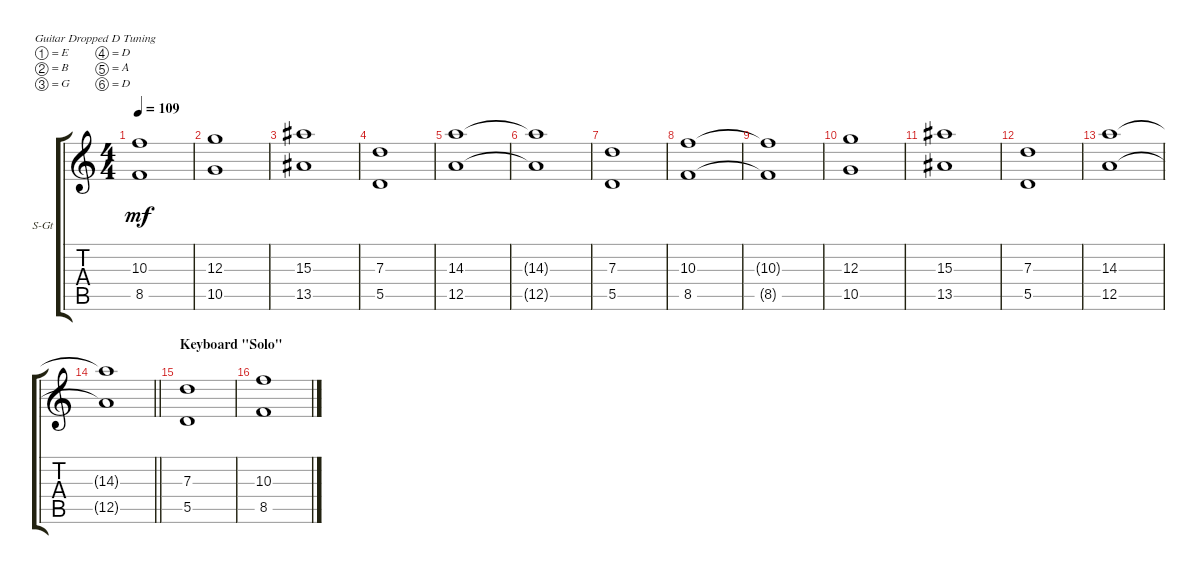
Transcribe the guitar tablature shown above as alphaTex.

\bracketExtendMode groupsimilarinstruments
\firstSystemTrackNameOrientation horizontal
\otherSystemsTrackNameOrientation horizontal
\track ("Keyboard 1" "S-Gt") {instrument fx1rain}
\staff {score tabs}
\tuning (E4 B3 G3 D3 A2 D2)
\displaytranspose 12
\ts (4 4)
\tempo 109
\clef g2
\ks c
(10.3{t} 8.5{t}).1{dy mf} |
(12.3 10.5).1 |
(15.3 13.5).1 |
(7.3 5.5).1 |
(14.3 12.5).1 |
(14.3{t} 12.5{t}).1 |
(7.3 5.5).1 |
(10.3 8.5).1 |
(10.3{t} 8.5{t}).1 |
(12.3 10.5).1 |
(15.3 13.5).1 |
(7.3 5.5).1 |
(14.3 12.5).1 |
\barLineRight lightlight
(14.3{t} 12.5{t}).1 |
\section ("" "Keyboard \"Solo\"")
(7.3 5.5).1 |
(10.3 8.5).1
